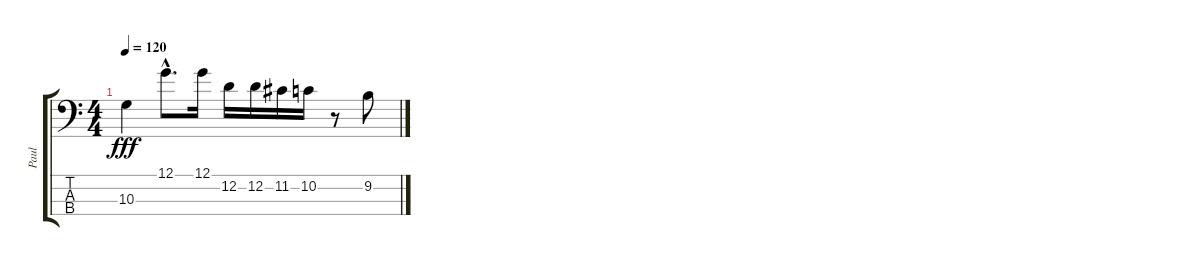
\track ("Paul" "Paul") {instrument acousticbass}
\staff {score tabs}
\tuning (G2 D2 A1 E1) {hide}
\ts (4 4)
\tempo 120
\clef f4
\ks c
10.3.4{dy fff} 12.1{hac}.8{d} 12.1.16 12.2.16 12.2.16 11.2.16 10.2.16 r.8 9.2.8
